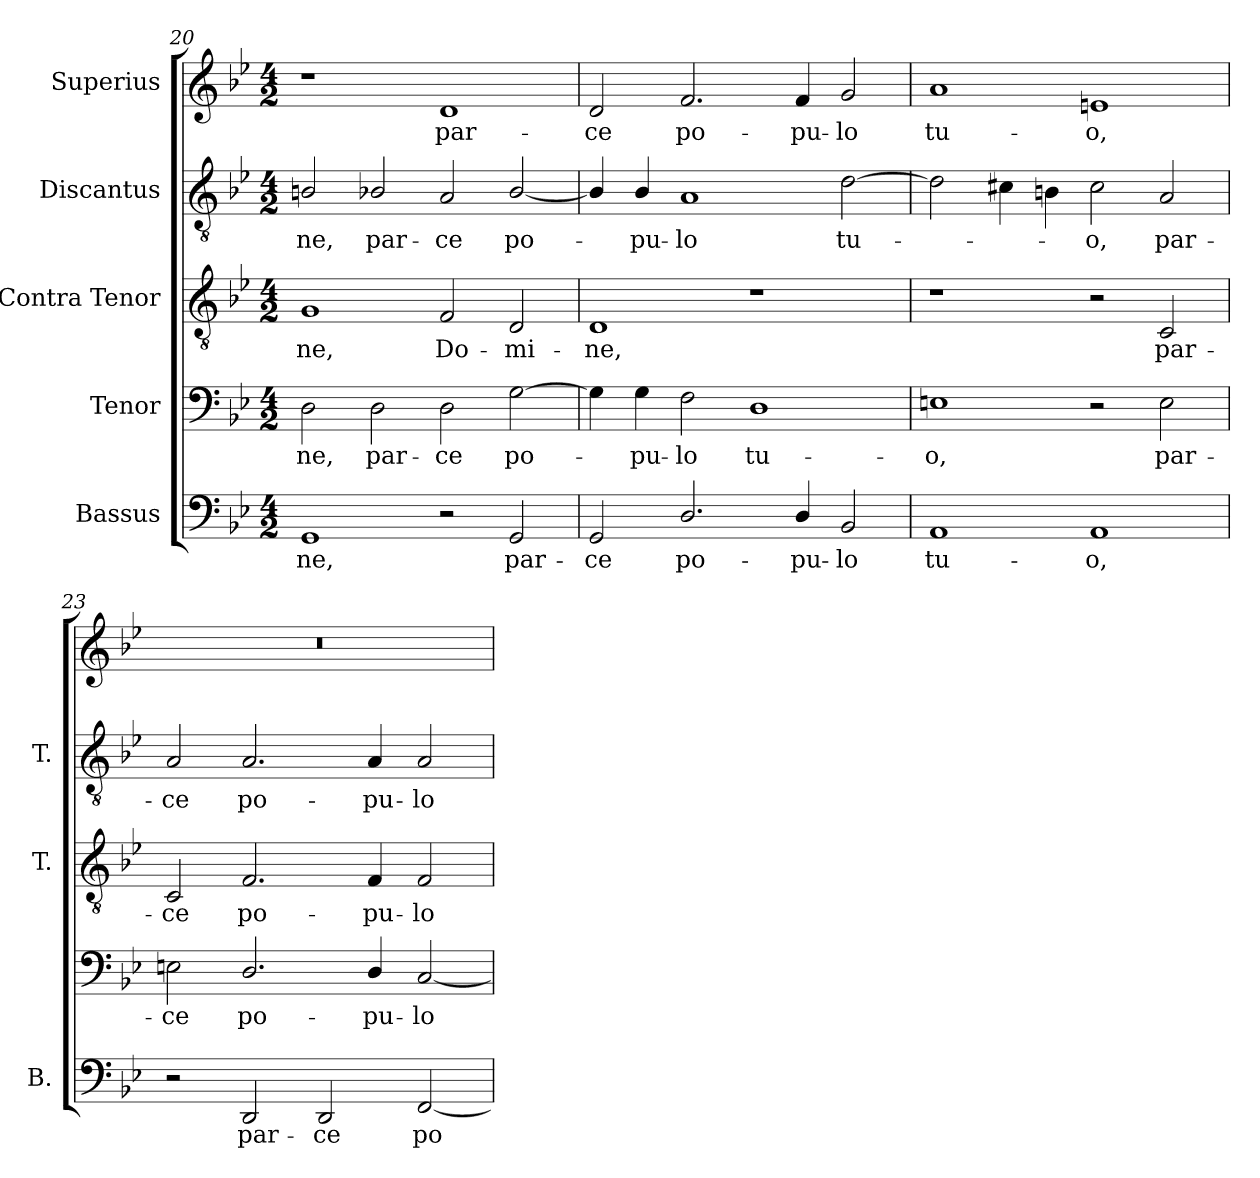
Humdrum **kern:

**kern	**text	**kern	**text	**kern	**text	**kern	**text	**kern	**text
*part5	*part5	*part4	*part4	*part3	*part3	*part2	*part2	*part1	*part1
*staff5	*staff5	*staff4	*staff4	*staff3	*staff3	*staff2	*staff2	*staff1	*staff1
*I"Bassus	*	*I"Tenor	*	*I"Contra Tenor	*	*I"Discantus	*	*I"Superius	*
*I'B.	*	*	*	*I'T.	*	*I'T.	*	*	*
*clefF4	*	*clefF4	*	*clefGv2	*	*clefGv2	*	*clefG2	*
*	*	*	*	*ITrd7c12	*	*ITrd7c12	*	*	*
*k[b-e-]	*	*k[b-e-]	*	*k[b-e-]	*	*k[b-e-]	*	*k[b-e-]	*
*B-:	*	*B-:	*	*B-:	*	*B-:	*	*B-:	*
*M4/2	*	*M4/2	*	*M4/2	*	*M4/2	*	*M4/2	*
=20	=20	=20	=20	=20	=20	=20	=20	=20	=20
!	!LO:LY:b:color=#000000	!	!	!	!	!	!	!	!
!	!	!	!LO:LY:b:color=#000000	!	!	!	!	!	!
!	!	!	!	!	!LO:LY:b:color=#000000	!	!	!	!
!	!	!	!	!	!	!	!LO:LY:b:color=#000000	!	!
1GGi	-ne,	2Di\	-ne,	1GGi	-ne,	2BBni/	-ne,	1r	.
!	!	!	!LO:LY:b:color=#000000	!	!	!	!	!	!
!	!	!	!	!	!	!	!LO:LY:b:color=#000000	!	!
.	.	2Di\	par-	.	.	2BB-Xi/	par-	.	.
!	!	!	!LO:LY:b:color=#000000	!	!	!	!	!	!
!	!	!	!	!	!LO:LY:b:color=#000000	!	!	!	!
!	!	!	!	!	!	!	!LO:LY:b:color=#000000	!	!
!	!	!	!	!	!	!	!	!	!LO:LY:b:color=#000000
2r	.	2Di\	-ce	2FFi/	Do-	2AAi/	-ce	1di	par-
!	!LO:LY:b:color=#000000	!	!	!	!	!	!	!	!
!	!	!	!LO:LY:b:color=#000000	!	!	!	!	!	!
!	!	!	!	!	!LO:LY:b:color=#000000	!	!	!	!
!	!	!	!	!	!	!	!LO:LY:b:color=#000000	!	!
2GGi/	par-	[>2Gi\	po-	2DDi/	-mi-	[<2BB-i/	po-	.	.
=21	=21	=21	=21	=21	=21	=21	=21	=21	=21
!	!LO:LY:b:color=#000000	!	!	!	!	!	!	!	!
!	!	!	!	!	!LO:LY:b:color=#000000	!	!	!	!
!	!	!	!	!	!	!	!	!	!LO:LY:b:color=#000000
2GGi/	-ce	4Gi\]	.	1DDi	-ne,	4BB-i/]	.	2di/	-ce
!	!	!	!LO:LY:b:color=#000000	!	!	!	!	!	!
!	!	!	!	!	!	!	!LO:LY:b:color=#000000	!	!
.	.	4Gi\	-pu-	.	.	4BB-i/	-pu-	.	.
!	!LO:LY:b:color=#000000	!	!	!	!	!	!	!	!
!	!	!	!LO:LY:b:color=#000000	!	!	!	!	!	!
!	!	!	!	!	!	!	!LO:LY:b:color=#000000	!	!
!	!	!	!	!	!	!	!	!	!LO:LY:b:color=#000000
2.Di/	po-	2Fi\	-lo	.	.	1AAi	-lo	2.fi/	po-
!	!	!	!LO:LY:b:color=#000000	!	!	!	!	!	!
.	.	1Di	tu-	1r	.	.	.	.	.
!	!LO:LY:b:color=#000000	!	!	!	!	!	!	!	!
!	!	!	!	!	!	!	!	!	!LO:LY:b:color=#000000
4Di/	-pu-	.	.	.	.	.	.	4fi/	-pu-
!	!LO:LY:b:color=#000000	!	!	!	!	!	!	!	!
!	!	!	!	!	!	!	!LO:LY:b:color=#000000	!	!
!	!	!	!	!	!	!	!	!	!LO:LY:b:color=#000000
2BB-i/	-lo	.	.	.	.	[>2Di\	tu-	2gi/	-lo
=22	=22	=22	=22	=22	=22	=22	=22	=22	=22
!	!LO:LY:b:color=#000000	!	!	!	!	!	!	!	!
!	!	!	!LO:LY:b:color=#000000	!	!	!	!	!	!
!	!	!	!	!	!	!	!	!	!LO:LY:b:color=#000000
1AAi	tu-	1Eni	-o,	1r	.	2Di\]	.	1ai	tu-
.	.	.	.	.	.	4C#Xi\	.	.	.
.	.	.	.	.	.	4BBni\	.	.	.
!	!LO:LY:b:color=#000000	!	!	!	!	!	!	!	!
!	!	!	!	!	!	!	!LO:LY:b:color=#000000	!	!
!	!	!	!	!	!	!	!	!	!LO:LY:b:color=#000000
1AAi	-o,	2r	.	2r	.	2C#i\	-o,	1eni	-o,
!	!	!	!LO:LY:b:color=#000000	!	!	!	!	!	!
!	!	!	!	!	!LO:LY:b:color=#000000	!	!	!	!
!	!	!	!	!	!	!	!LO:LY:b:color=#000000	!	!
.	.	2Ei\	par-	2CCi/	par-	2AAi/	par-	.	.
!!LO:LB:g=z
=23	=23	=23	=23	=23	=23	=23	=23	=23	=23
!	!	!	!LO:LY:b:color=#000000	!	!	!	!	!	!
!	!	!	!	!	!LO:LY:b:color=#000000	!	!	!	!
!	!	!	!	!	!	!	!LO:LY:b:color=#000000	!LO:N:vis=1	!
2r	.	2Eni\	-ce	2CCi/	-ce	2AAi/	-ce	0r	.
!	!LO:LY:b:color=#000000	!	!	!	!	!	!	!	!
!	!	!	!LO:LY:b:color=#000000	!	!	!	!	!	!
!	!	!	!	!	!LO:LY:b:color=#000000	!	!	!	!
!	!	!	!	!	!	!	!LO:LY:b:color=#000000	!	!
2DDi/	par-	2.Di/	po-	2.FFi/	po-	2.AAi/	po-	.	.
!	!LO:LY:b:color=#000000	!	!	!	!	!	!	!	!
2DDi/	-ce	.	.	.	.	.	.	.	.
!	!	!	!LO:LY:b:color=#000000	!	!	!	!	!	!
!	!	!	!	!	!LO:LY:b:color=#000000	!	!	!	!
!	!	!	!	!	!	!	!LO:LY:b:color=#000000	!	!
.	.	4Di/	-pu-	4FFi/	-pu-	4AAi/	-pu-	.	.
!	!LO:LY:b:color=#000000	!	!	!	!	!	!	!	!
!	!	!	!LO:LY:b:color=#000000	!	!	!	!	!	!
!	!	!	!	!	!LO:LY:b:color=#000000	!	!	!	!
!	!	!	!	!	!	!	!LO:LY:b:color=#000000	!	!
[<2FFi/	po-	[<2Ci/	-lo	2FFi/	-lo	2AAi/	-lo	.	.
=	=	=	=	=	=	=	=	=	=
*-	*-	*-	*-	*-	*-	*-	*-	*-	*-
